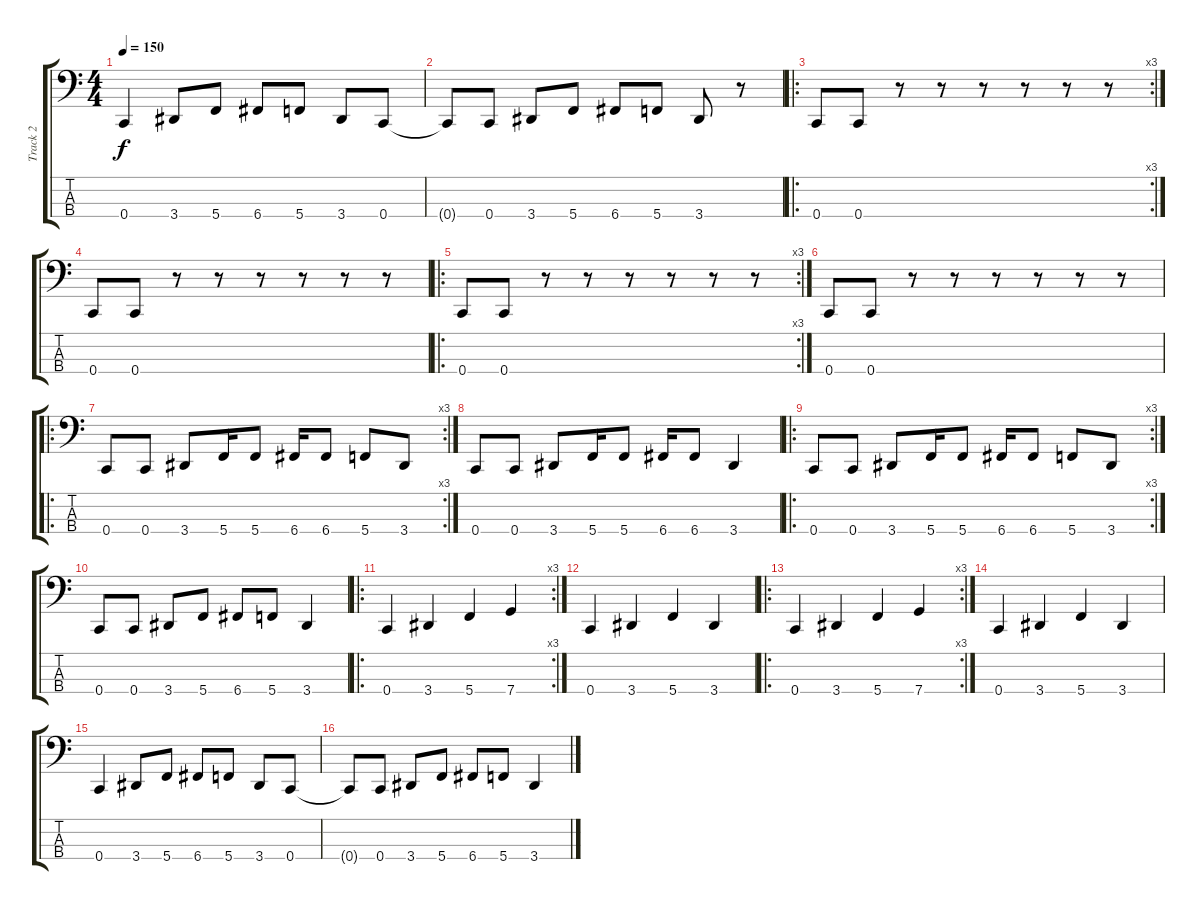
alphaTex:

\track ("Track 2" "Track 2") {instrument fretlessbass}
\staff {score tabs}
\tuning (F2 C2 G1 C1) {hide}
\ts (4 4)
\tempo 150
\clef f4
\ks c
0.4.4{dy f} 3.4.8 5.4.8 6.4.8 5.4.8 3.4.8 0.4.8 |
0.4{t}.8 0.4.8 3.4.8 5.4.8 6.4.8 5.4.8 3.4.8 r.8 |
\ro
\rc 3
0.4.8 0.4.8 r.8 r.8 r.8 r.8 r.8 r.8 |
0.4.8 0.4.8 r.8 r.8 r.8 r.8 r.8 r.8 |
\ro
\rc 3
0.4.8 0.4.8 r.8 r.8 r.8 r.8 r.8 r.8 |
0.4.8 0.4.8 r.8 r.8 r.8 r.8 r.8 r.8 |
\ro
\rc 3
0.4.8 0.4.8 3.4.8 5.4.16 5.4.8 6.4.16 6.4.8 5.4.8 3.4.8 |
0.4.8 0.4.8 3.4.8 5.4.16 5.4.8 6.4.16 6.4.8 3.4.4 |
\ro
\rc 3
0.4.8 0.4.8 3.4.8 5.4.16 5.4.8 6.4.16 6.4.8 5.4.8 3.4.8 |
0.4.8 0.4.8 3.4.8 5.4.8 6.4.8 5.4.8 3.4.4 |
\ro
\rc 3
0.4.4 3.4.4 5.4.4 7.4.4 |
0.4.4 3.4.4 5.4.4 3.4.4 |
\ro
\rc 3
0.4.4 3.4.4 5.4.4 7.4.4 |
0.4.4 3.4.4 5.4.4 3.4.4 |
0.4.4 3.4.8 5.4.8 6.4.8 5.4.8 3.4.8 0.4.8 |
0.4{t}.8 0.4.8 3.4.8 5.4.8 6.4.8 5.4.8 3.4.4
